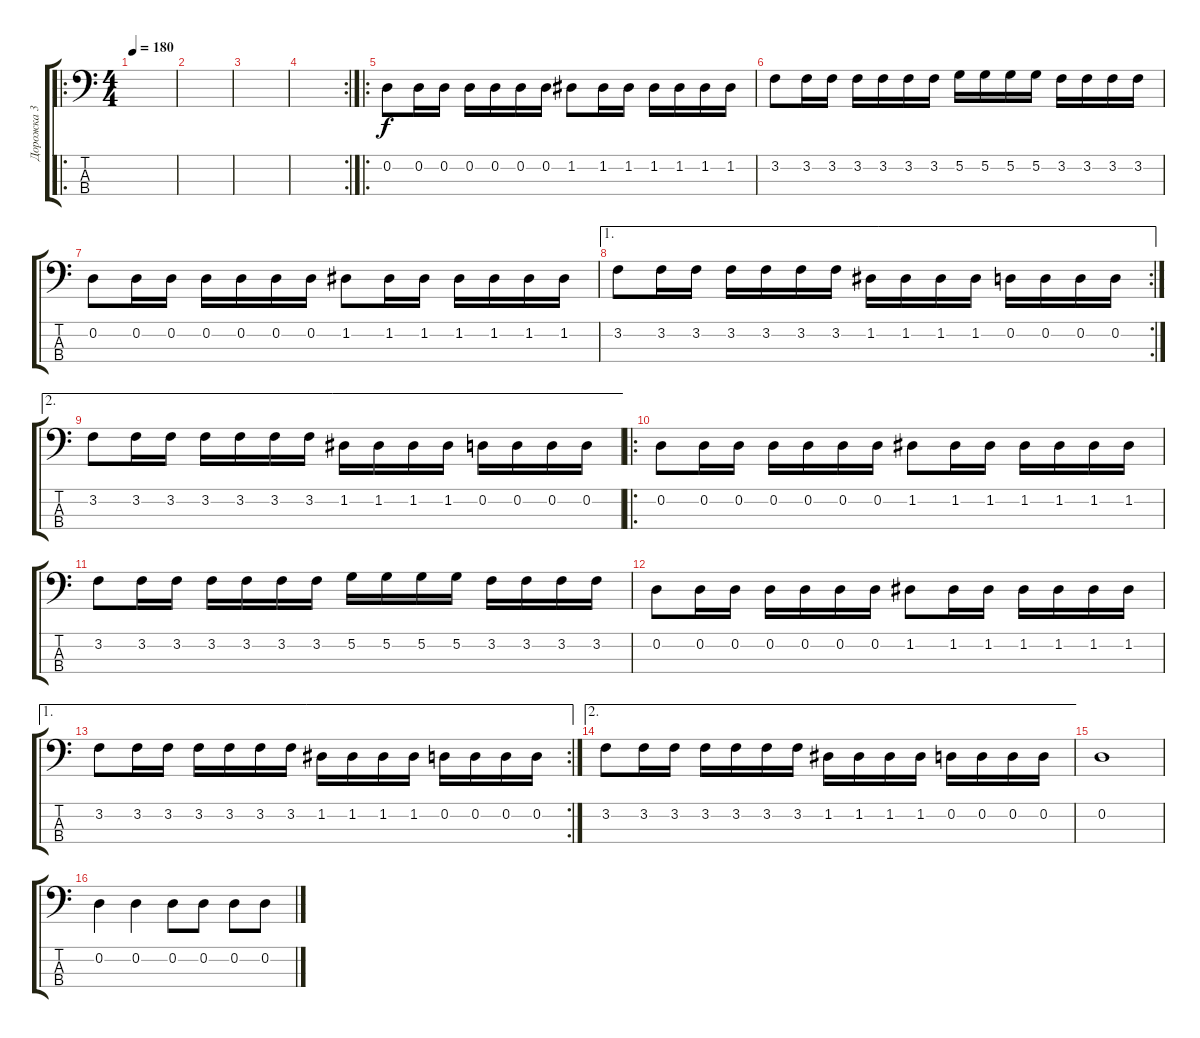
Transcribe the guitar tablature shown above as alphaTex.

\track ("Дорожка 3" "Дорожка 3") {instrument electricbasspick}
\staff {score tabs}
\tuning (G2 D2 A1 E1) {hide}
\ro
\ts (4 4)
\tempo 180
\clef f4
\ks c
|
|
|
\rc 2
|
\ro
0.2.8 0.2.16 0.2.16 0.2.16 0.2.16 0.2.16 0.2.16 1.2.8 1.2.16 1.2.16 1.2.16 1.2.16 1.2.16 1.2.16 |
3.2.8 3.2.16 3.2.16 3.2.16 3.2.16 3.2.16 3.2.16 5.2.16 5.2.16 5.2.16 5.2.16 3.2.16 3.2.16 3.2.16 3.2.16 |
0.2.8 0.2.16 0.2.16 0.2.16 0.2.16 0.2.16 0.2.16 1.2.8 1.2.16 1.2.16 1.2.16 1.2.16 1.2.16 1.2.16 |
\ae 1
\rc 2
3.2.8 3.2.16 3.2.16 3.2.16 3.2.16 3.2.16 3.2.16 1.2.16 1.2.16 1.2.16 1.2.16 0.2.16 0.2.16 0.2.16 0.2.16 |
\ae 2
3.2.8 3.2.16 3.2.16 3.2.16 3.2.16 3.2.16 3.2.16 1.2.16 1.2.16 1.2.16 1.2.16 0.2.16 0.2.16 0.2.16 0.2.16 |
\ro
0.2.8 0.2.16 0.2.16 0.2.16 0.2.16 0.2.16 0.2.16 1.2.8 1.2.16 1.2.16 1.2.16 1.2.16 1.2.16 1.2.16 |
3.2.8 3.2.16 3.2.16 3.2.16 3.2.16 3.2.16 3.2.16 5.2.16 5.2.16 5.2.16 5.2.16 3.2.16 3.2.16 3.2.16 3.2.16 |
0.2.8 0.2.16 0.2.16 0.2.16 0.2.16 0.2.16 0.2.16 1.2.8 1.2.16 1.2.16 1.2.16 1.2.16 1.2.16 1.2.16 |
\ae 1
\rc 2
3.2.8 3.2.16 3.2.16 3.2.16 3.2.16 3.2.16 3.2.16 1.2.16 1.2.16 1.2.16 1.2.16 0.2.16 0.2.16 0.2.16 0.2.16 |
\ae 2
3.2.8 3.2.16 3.2.16 3.2.16 3.2.16 3.2.16 3.2.16 1.2.16 1.2.16 1.2.16 1.2.16 0.2.16 0.2.16 0.2.16 0.2.16 |
0.2.1 |
0.2.4 0.2.4 0.2.8 0.2.8 0.2.8 0.2.8
